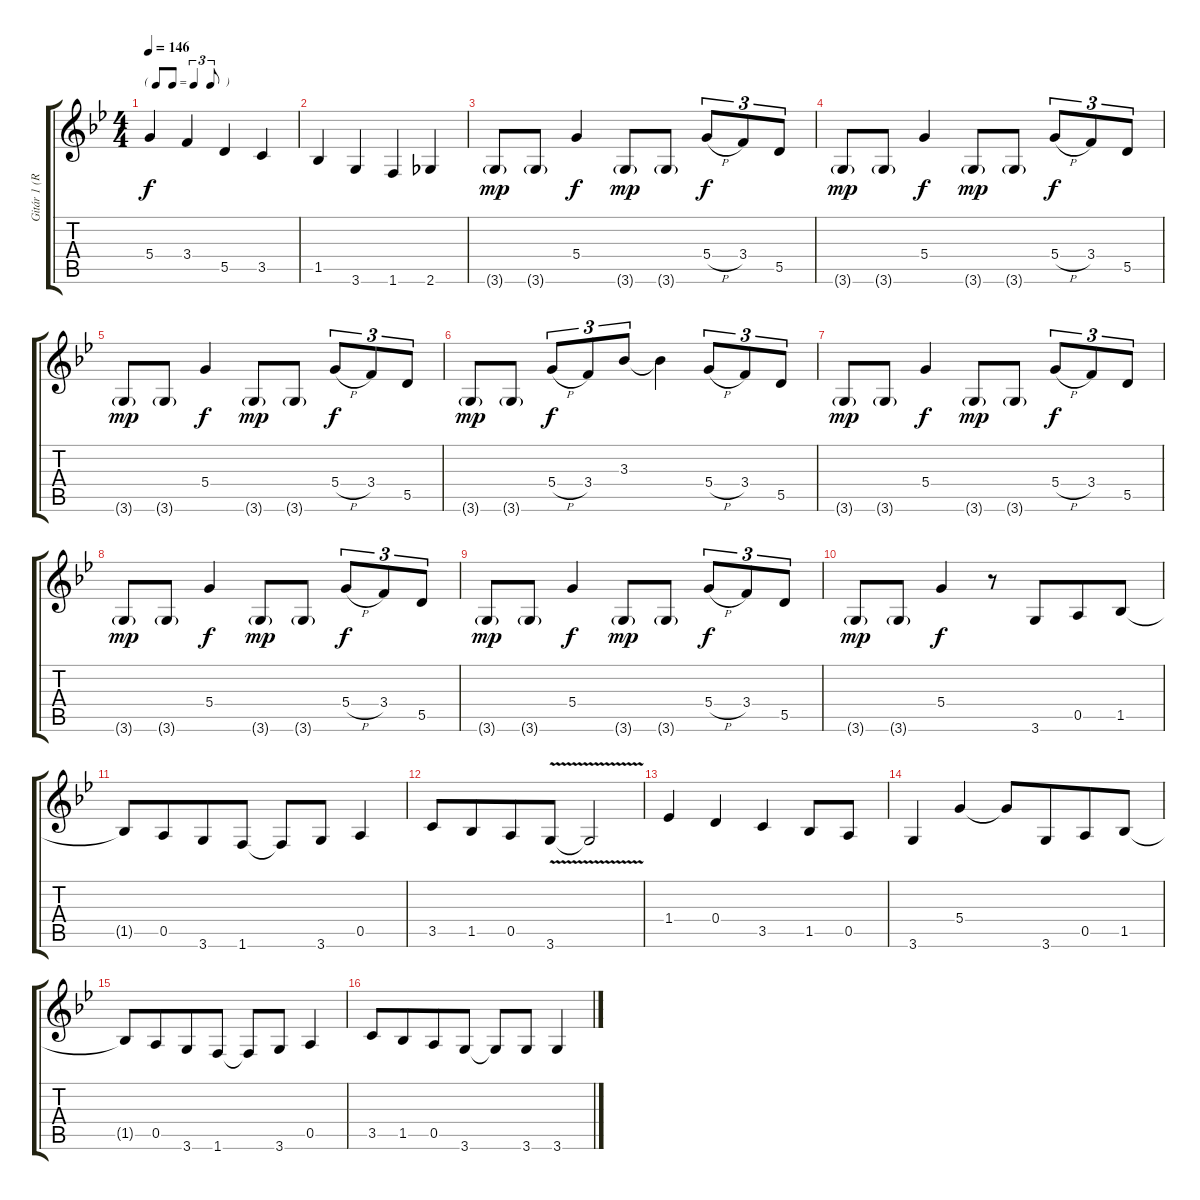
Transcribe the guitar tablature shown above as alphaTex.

\track ("Gitár 1 (Ritchie Blackmore)" "Gitár 1 (R") {instrument distortionguitar}
\staff {score tabs}
\tuning (E4 B3 G3 D3 A2 E2) {hide}
\ts (4 4)
\tf triplet8th
\tempo 146
\clef g2
\ks bb
5.4.4{dy f} 3.4.4 5.5.4 3.5.4 |
1.5.4 3.6.4 1.6.4 2.6.4 |
3.6{g}.8{dy mp} 3.6{g}.8 5.4.4{dy f} 3.6{g}.8{dy mp} 3.6{g}.8 5.4{h}.8{tu (3 2) dy f} 3.4.8{tu (3 2)} 5.5.8{tu (3 2)} |
3.6{g}.8{dy mp} 3.6{g}.8 5.4.4{dy f} 3.6{g}.8{dy mp} 3.6{g}.8 5.4{h}.8{tu (3 2) dy f} 3.4.8{tu (3 2)} 5.5.8{tu (3 2)} |
3.6{g}.8{dy mp} 3.6{g}.8 5.4.4{dy f} 3.6{g}.8{dy mp} 3.6{g}.8 5.4{h}.8{tu (3 2) dy f} 3.4.8{tu (3 2)} 5.5.8{tu (3 2)} |
3.6{g}.8{dy mp} 3.6{g}.8 5.4{h}.8{tu (3 2) dy f} 3.4.8{tu (3 2)} 3.3.8{tu (3 2)} 3.3{t}.4 5.4{h}.8{tu (3 2)} 3.4.8{tu (3 2)} 5.5.8{tu (3 2)} |
3.6{g}.8{dy mp} 3.6{g}.8 5.4.4{dy f} 3.6{g}.8{dy mp} 3.6{g}.8 5.4{h}.8{tu (3 2) dy f} 3.4.8{tu (3 2)} 5.5.8{tu (3 2)} |
3.6{g}.8{dy mp} 3.6{g}.8 5.4.4{dy f} 3.6{g}.8{dy mp} 3.6{g}.8 5.4{h}.8{tu (3 2) dy f} 3.4.8{tu (3 2)} 5.5.8{tu (3 2)} |
3.6{g}.8{dy mp} 3.6{g}.8 5.4.4{dy f} 3.6{g}.8{dy mp} 3.6{g}.8 5.4{h}.8{tu (3 2) dy f} 3.4.8{tu (3 2)} 5.5.8{tu (3 2)} |
3.6{g}.8{dy mp} 3.6{g}.8 5.4.4{dy f} r.8 3.6.8{beam merge} 0.5.8 1.5.8 |
1.5{t}.8 0.5.8{beam merge} 3.6.8 1.6.8 1.6{t}.8 3.6.8 0.5.4 |
3.5.8 1.5.8{beam merge} 0.5.8 3.6{v}.8 3.6{t}.2 |
1.4.4 0.4.4 3.5.4 1.5.8 0.5.8 |
3.6.4 5.4.4 5.4{t}.8 3.6.8{beam merge} 0.5.8 1.5.8 |
1.5{t}.8 0.5.8{beam merge} 3.6.8 1.6.8 1.6{t}.8 3.6.8 0.5.4 |
3.5.8 1.5.8{beam merge} 0.5.8 3.6.8 3.6{t}.8 3.6.8 3.6.4
